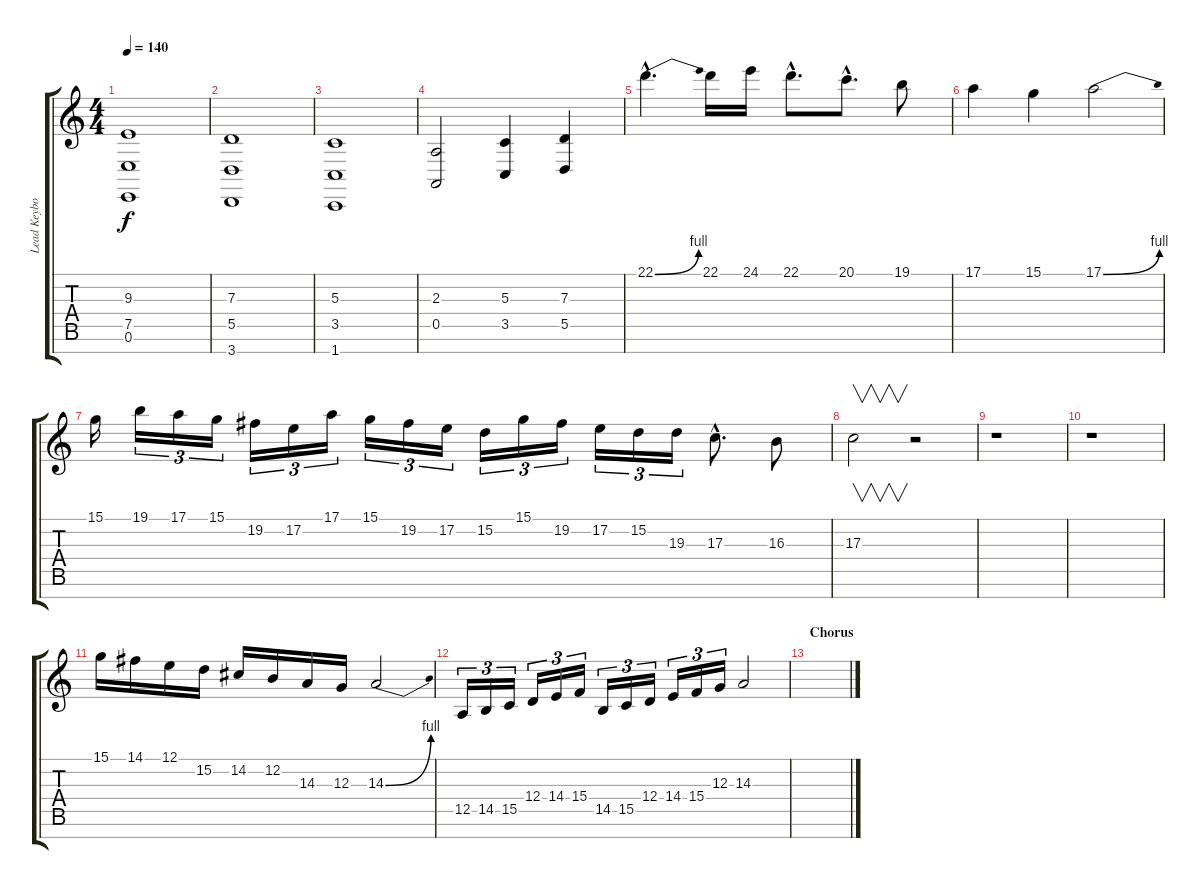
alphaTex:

\track ("Lead Keyboards" "Lead Keybo") {instrument stringensemble1}
\staff {score tabs}
\tuning (E4 B3 G3 D3 A2 E2 B1) {hide}
\ts (4 4)
\tempo 140
\clef g2
\ks c
(9.3 7.5 0.6).1{dy f} |
(7.3 5.5 3.7).1 |
(5.3 3.5 1.7).1 |
(2.3 0.5).2 (5.3 3.5).4 (7.3 5.5).4 |
22.1{be (bend 0 0 60 4) hac}.4{d instrument lead1square} 22.1.16 24.1.16 22.1{hac}.8{d} 20.1{hac}.8{d} 19.1.8 |
17.1.4 15.1.4 17.1{be (bend 0 0 60 4)}.2 |
15.1.16 19.1.16{tu (3 2)} 17.1.16{tu (3 2)} 15.1.16{tu (3 2)} 19.2.16{tu (3 2)} 17.2.16{tu (3 2)} 17.1.16{tu (3 2)} 15.1.16{tu (3 2)} 19.2.16{tu (3 2)} 17.2.16{tu (3 2)} 15.2.16{tu (3 2)} 15.1.16{tu (3 2)} 19.2.16{tu (3 2)} 17.2.16{tu (3 2)} 15.2.16{tu (3 2)} 19.3.16{tu (3 2)} 17.3{hac}.8{d} 16.3.8 |
17.3.2{v} r.2 |
r.1 |
r.1 |
15.1.16 14.1.16 12.1.16 15.2.16 14.2.16 12.2.16 14.3.16 12.3.16 14.3{be (bend 0 0 60 4)}.2 |
12.5.16{tu (3 2)} 14.5.16{tu (3 2)} 15.5.16{tu (3 2)} 12.4.16{tu (3 2)} 14.4.16{tu (3 2)} 15.4.16{tu (3 2)} 14.5.16{tu (3 2)} 15.5.16{tu (3 2)} 12.4.16{tu (3 2)} 14.4.16{tu (3 2)} 15.4.16{tu (3 2)} 12.3.16{tu (3 2)} 14.3.2 |
\section ("" "Chorus")
